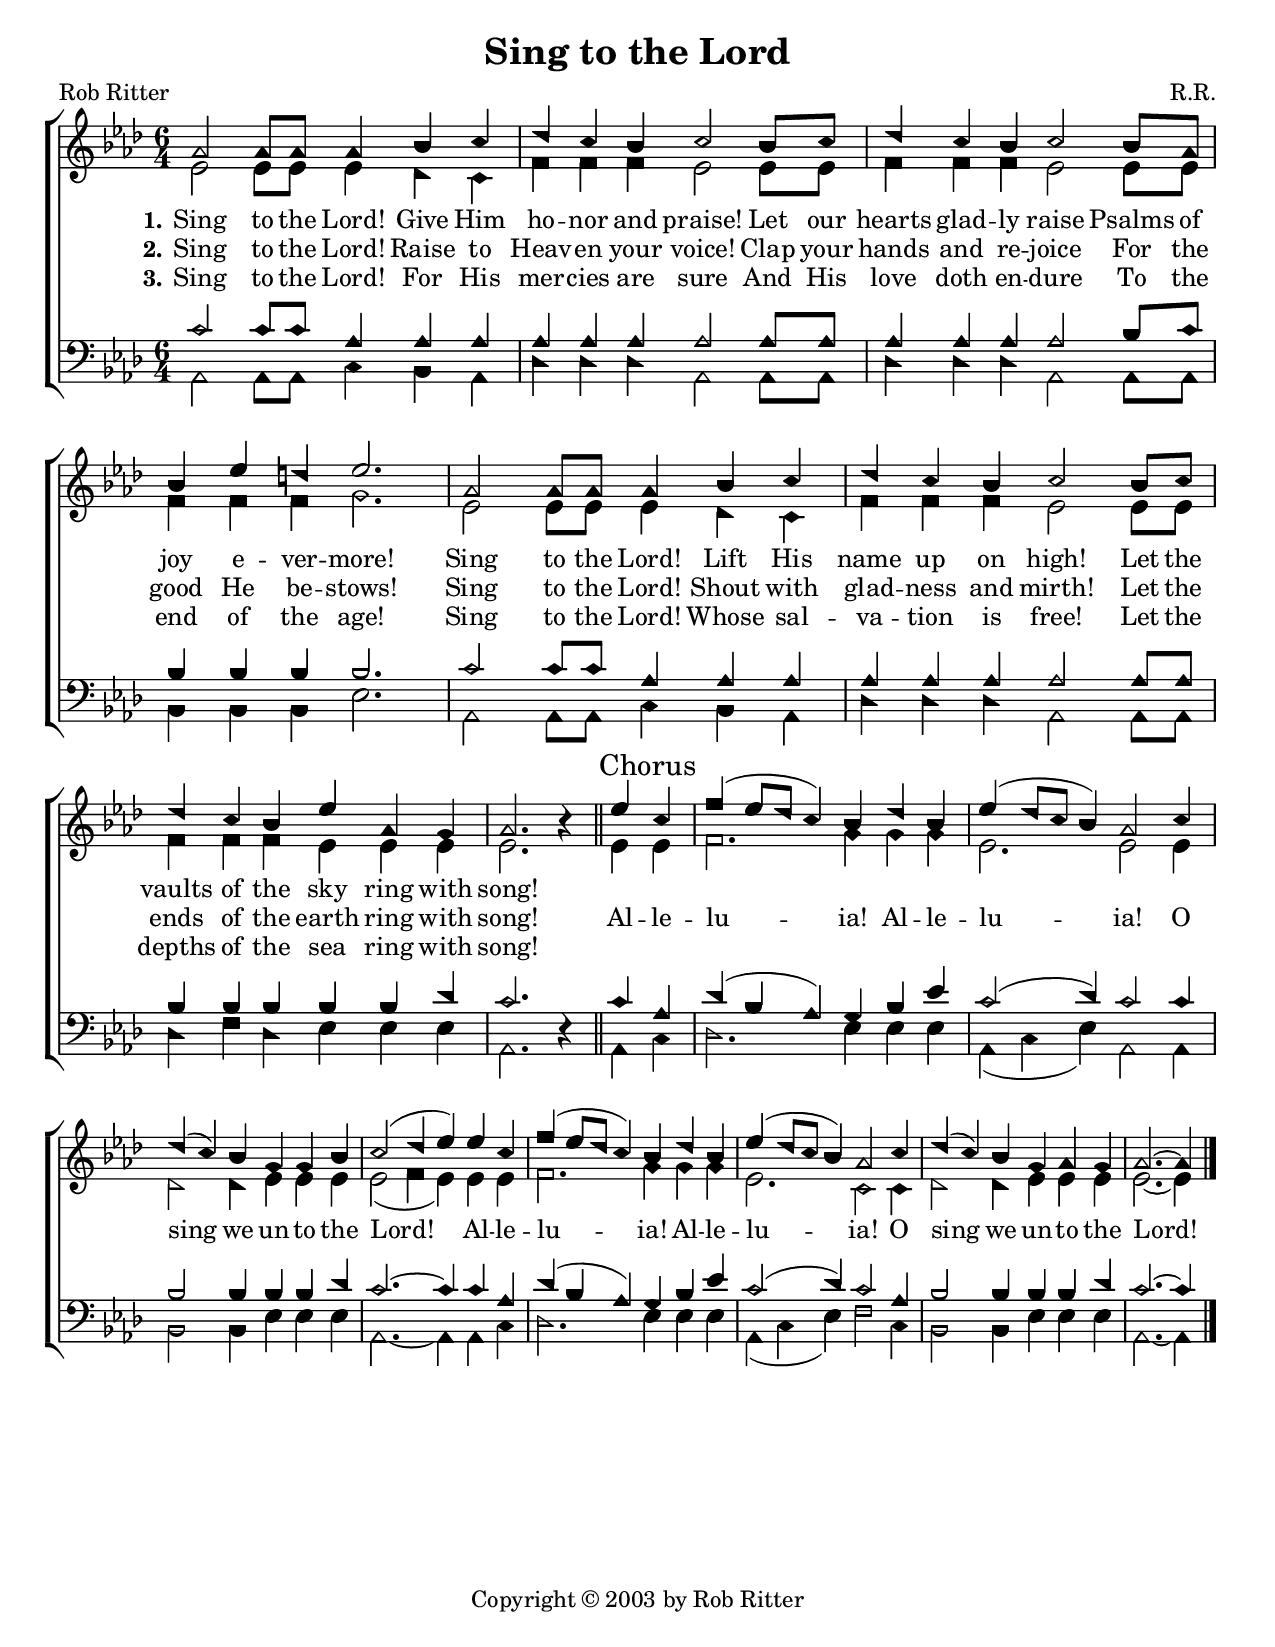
\version "2.18.2"

\header {
 	title = "Sing to the Lord"
 	composer = "R.R."
 	poet = "Rob Ritter"
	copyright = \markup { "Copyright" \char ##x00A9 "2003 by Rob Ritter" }
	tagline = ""
}


\paper {
	#(set-paper-size "letter")
	indent = 0
	page-count = #1
	print-page-number = "false"
}


global = {
 	\key aes \major
 	\time 6/4
	\aikenHeads
	\huge
	\override Score.BarNumber.break-visibility = ##(#f #f #f)
 	%\partial 4
}


soprano = \relative c'' {
 	\global
	aes2 aes8 aes aes4 bes c | des c  bes c2 bes8 c |
	des4 c bes c2 bes8 aes | bes4 ees d ees2. |
	aes,2 aes8 aes aes4 bes c | des c  bes c2 bes8 c |
	des4 c bes ees aes, g | aes2. b4\rest
	\bar "||"
	ees \mark Chorus c | f( ees8 des c4) bes des bes | ees( des8 c bes4) aes2 
	c4 | des( c) bes g g bes | c2( des4 ees)
	ees c | f( ees8 des c4) bes des bes | ees( des8 c bes4) aes2 
	c4 | des( c) bes g aes g | aes2.~ aes4	
	\bar "|."
}


alto = \relative c' {
	\global
	ees2 ees8 ees ees4 des c | f f f ees2 ees8 ees8 |
	f4 f f ees2 ees8 ees | f4 f f g2. |
	ees2 ees8 ees ees4 des c | f f f ees2 ees8 ees8 |
	f4 f f ees ees ees | ees2. s4
	%\bar "||" \break
	ees ees | f2. g4 g g | ees2. ees2
	ees4 | des2 des4 ees ees ees | ees2( f4 ees)
	ees ees | f2. g4 g g | ees2. c2
	c4 | des2 des4 ees ees ees | ees2.~ ees4
}


tenor = \relative c' {
	\global
	\clef "bass"
	c2 c8 c aes4 aes aes | aes aes aes aes2 aes8 aes |
	aes4 aes aes aes2 bes8 c | bes4 bes bes bes2. |
	c2 c8 c aes4 aes aes | aes aes aes aes2 aes8 aes |
	bes4 bes bes bes bes des | c2. s4 
	%\bar "||" \break
	c aes | des( bes aes) g bes ees | c2( des4) c2
	c4 | bes2 bes4 bes bes des | c2.~ c4
	c aes | des( bes aes) g bes ees | c2( des4) c2
	aes4 | bes2 bes4 bes bes des | c2.~ c4
}


bass = \relative c {
	\global
	\clef "bass"
	aes2 aes8 aes c4 bes aes | des des des aes2 aes8 aes |
	des4 des des aes2 aes8 aes | bes4 bes bes ees2. |
	aes,2 aes8 aes c4 bes aes | des des des aes2 aes8 aes |
	des4 f des ees ees ees | aes,2. d4\rest
	%\bar "||" \break
	aes c | des2. ees4 ees ees | aes,( c ees) aes,2
	aes4 | bes2 bes4 ees ees ees | aes,2.~ aes4
	aes c | des2. ees4 ees ees | aes,( c ees) f2
	c4 | bes2 bes4 ees ees ees | aes,2.~ aes4
}


verseOne = \lyricmode {
	\set stanza = "1."
	Sing to the Lord! Give Him ho -- nor and praise!
	Let our hearts glad -- ly raise Psalms of joy e -- ver -- more!
	Sing to the Lord! Lift His name up on high!
	Let the vaults of the sky ring with song!
}


verseTwo = \lyricmode {
	\set stanza = "2."
	Sing to the Lord! Raise to Heav -- en your voice!
	Clap your hands and re -- joice For the good He be -- stows!
	Sing to the Lord! Shout with glad -- ness and mirth!
	Let the ends of the earth ring with song!
	Al -- le -- lu -- ia! Al -- le -- lu -- ia!
	O sing we un -- to the Lord!
	Al -- le -- lu -- ia! Al -- le -- lu -- ia!
	O sing we un -- to the Lord!
}


verseThree = \lyricmode {
	\set stanza = "3."
	Sing to the Lord! For His mer -- cies are sure
	And His love doth en -- dure To the end of the age!
	Sing to the Lord! Whose sal -- va -- tion is free!
	Let the depths of the sea ring with song!
}


\score{
	\new ChoirStaff <<
		\new Staff \with {midiInstrument = #"acoustic grand"} <<
			\new Voice = "soprano" {\voiceOne \soprano}
			\new Voice = "alto" {\voiceTwo \alto}
		>>
		
		\new Lyrics {
			\lyricsto "soprano" \verseOne
		}
		\new Lyrics {
			\lyricsto "soprano" \verseTwo
		}
		\new Lyrics {
			\lyricsto "soprano" \verseThree
		}
		
		\new Staff  \with {midiInstrument = #"acoustic grand"}<<
			\new Voice = "tenor" {\voiceThree \tenor}
			\new Voice = "bass" {\voiceFour \bass}
		>>
		
	>>
	
	\layout{}
	\midi{
		\tempo 2 = 90
	}
}
